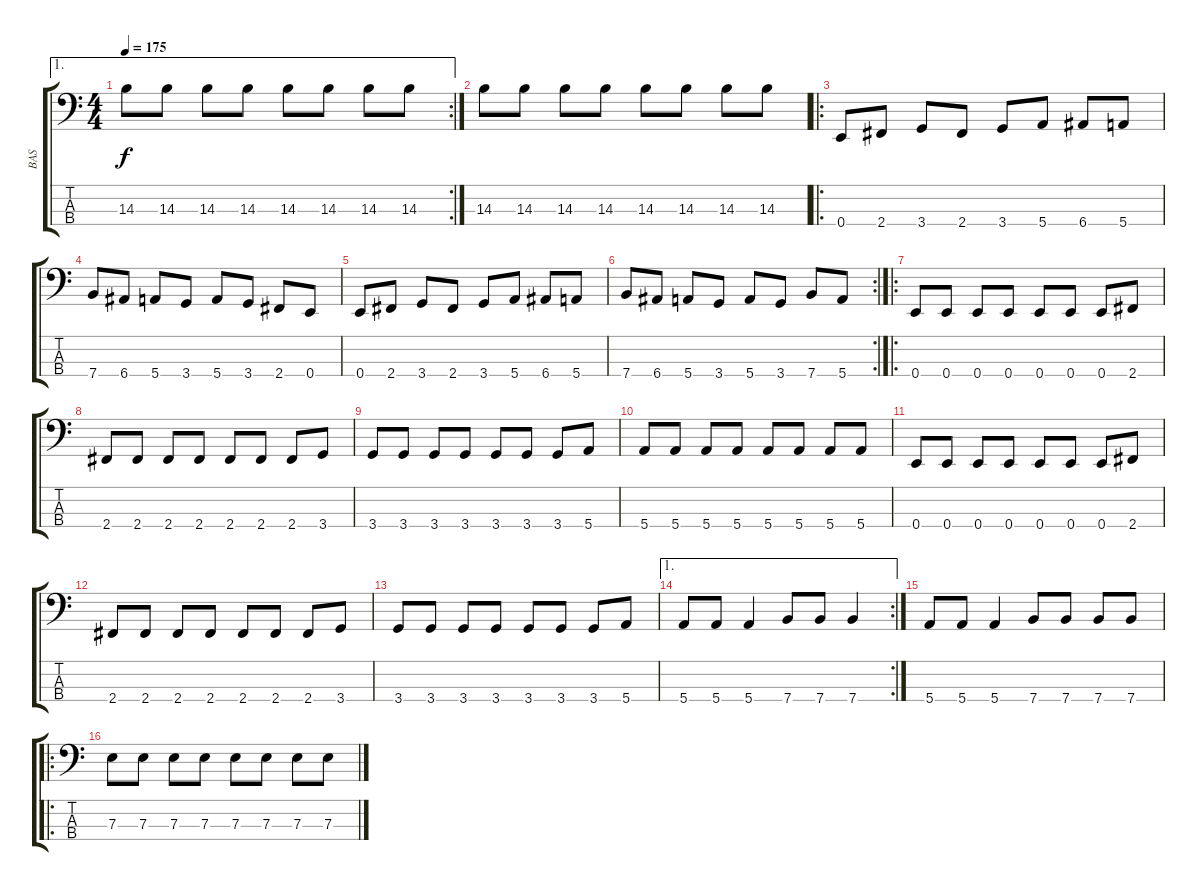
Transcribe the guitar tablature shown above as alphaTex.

\track ("BAS" "BAS") {instrument electricbassfinger}
\staff {score tabs}
\tuning (G2 D2 A1 E1) {hide}
\ae 1
\rc 2
\ts (4 4)
\tempo 175
\clef f4
\ks c
14.3.8{dy f} 14.3.8 14.3.8 14.3.8 14.3.8 14.3.8 14.3.8 14.3.8 |
14.3.8 14.3.8 14.3.8 14.3.8 14.3.8 14.3.8 14.3.8 14.3.8 |
\ro
0.4.8 2.4.8 3.4.8 2.4.8 3.4.8 5.4.8 6.4.8 5.4.8 |
7.4.8 6.4.8 5.4.8 3.4.8 5.4.8 3.4.8 2.4.8 0.4.8 |
0.4.8 2.4.8 3.4.8 2.4.8 3.4.8 5.4.8 6.4.8 5.4.8 |
\rc 2
7.4.8 6.4.8 5.4.8 3.4.8 5.4.8 3.4.8 7.4.8 5.4.8 |
\ro
0.4.8 0.4.8 0.4.8 0.4.8 0.4.8 0.4.8 0.4.8 2.4.8 |
2.4.8 2.4.8 2.4.8 2.4.8 2.4.8 2.4.8 2.4.8 3.4.8 |
3.4.8 3.4.8 3.4.8 3.4.8 3.4.8 3.4.8 3.4.8 5.4.8 |
5.4.8 5.4.8 5.4.8 5.4.8 5.4.8 5.4.8 5.4.8 5.4.8 |
0.4.8 0.4.8 0.4.8 0.4.8 0.4.8 0.4.8 0.4.8 2.4.8 |
2.4.8 2.4.8 2.4.8 2.4.8 2.4.8 2.4.8 2.4.8 3.4.8 |
3.4.8 3.4.8 3.4.8 3.4.8 3.4.8 3.4.8 3.4.8 5.4.8 |
\ae 1
\rc 2
5.4.8 5.4.8 5.4.4 7.4.8 7.4.8 7.4.4 |
5.4.8 5.4.8 5.4.4 7.4.8 7.4.8 7.4.8 7.4.8 |
\ro
7.3.8 7.3.8 7.3.8 7.3.8 7.3.8 7.3.8 7.3.8 7.3.8
